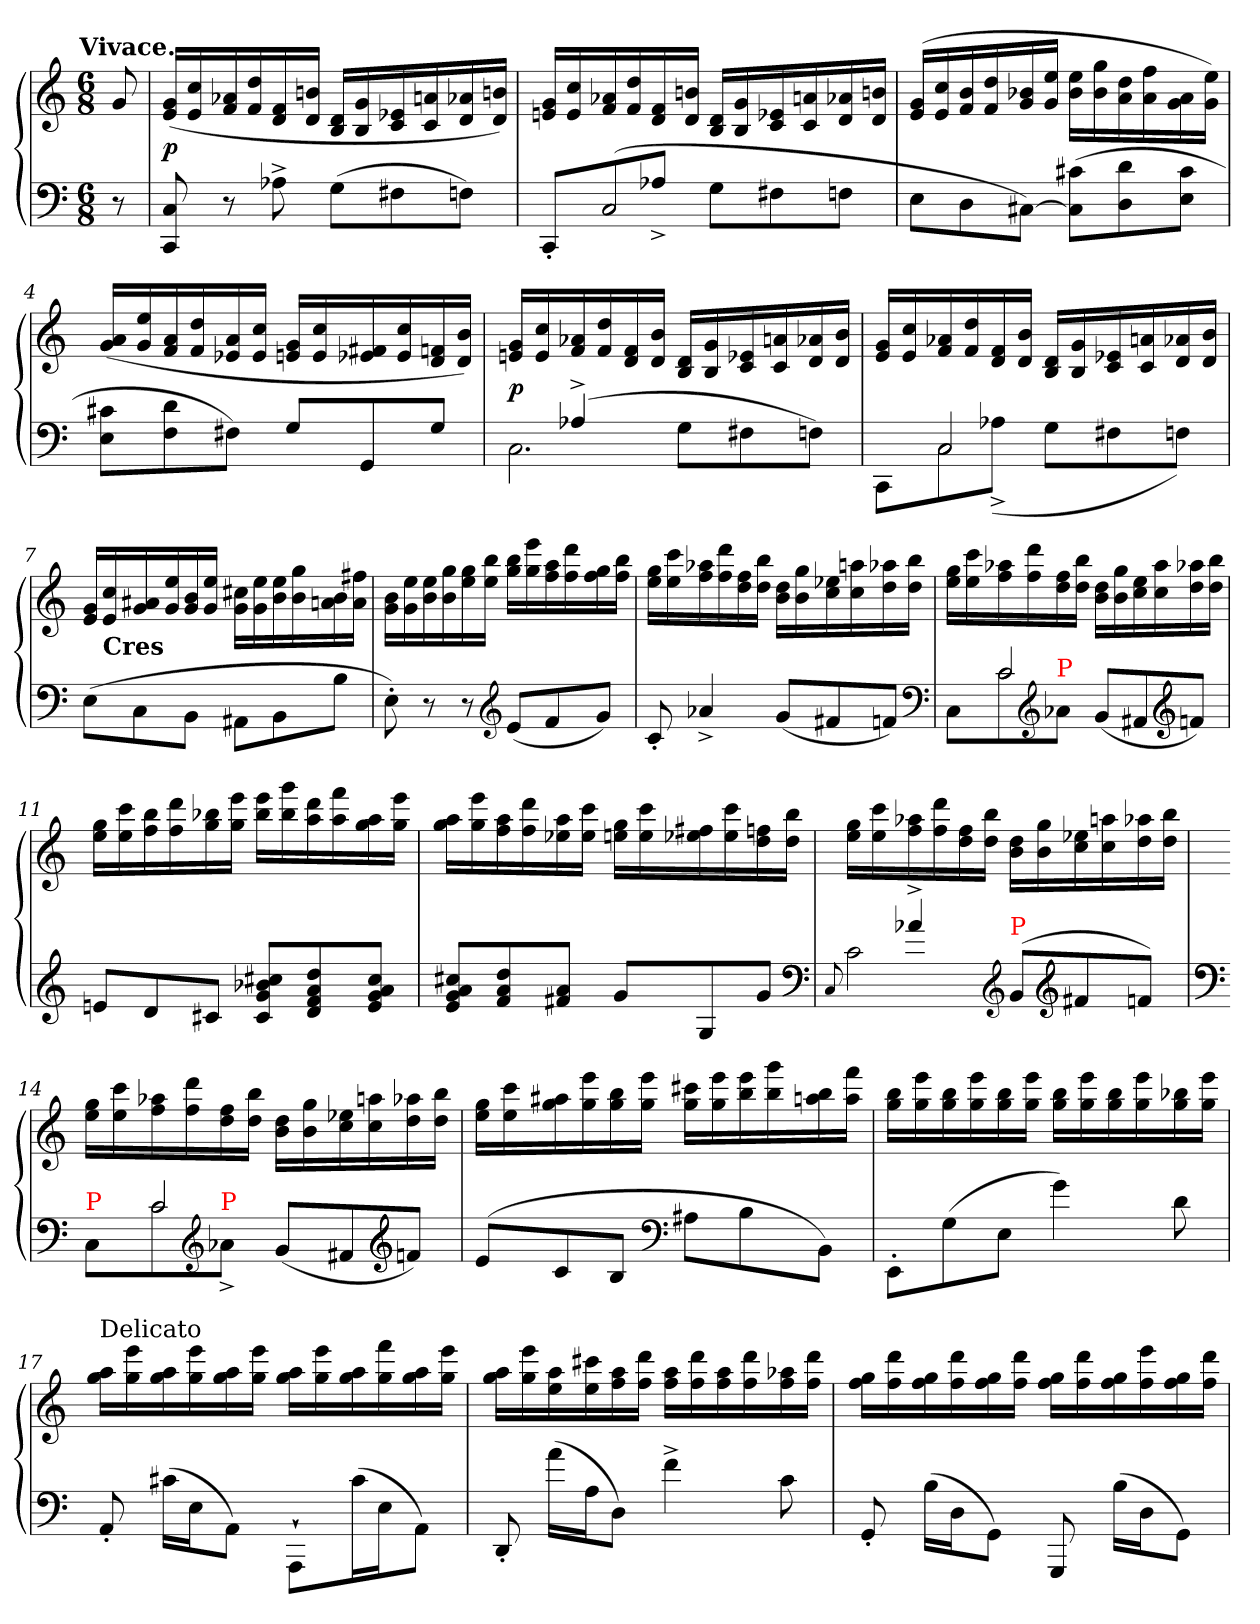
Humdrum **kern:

**kern	**kern	**dynam
*part1	*part1	*part1
*staff2	*staff1	*staff1/2
*clefF4	*clefG2	*
*k[]	*k[]	*
*C:	*C:	*
!!LO:TX:omd:t=Vivace.
*M6/8	*M6/8	*
*MM126	*MM126	*
=	=	=
8r	8g	.
=1	=1	=1
8C 8CC	(>16g 16eLL	p
.	16cc 16e	.
8r	16a-X 16f	.
.	16dd 16f	.
8A-X^	16f 16d	.
.	16bn 16dJJ	.
(>8GL	16d 16BLL	.
.	16g 16B	.
8F#X	16e-X 16c	.
.	16an 16c	.
8FnJ)	16a-X 16d	.
.	16bn 16dJJ)	.
=2	=2	=2
*^	*	*
8ryy	8CC'/	16g 16enLL	.
.	.	16cc 16e	.
!	!LO:N:vis=2	!	!
2C	(>8C	16a-X 16f	.
.	.	16dd 16f	.
.	8A-X^>J	16f 16d	.
.	.	16bn 16dJJ	.
.	8GL	16d 16BLL	.
.	.	16g 16B	.
.	8F#X	16e-X 16c	.
.	.	16an 16c	.
8ryy	8FnJ	16a-X 16d	.
.	.	16bn 16dJJ	.
*v	*v	*	*
=3	=3	=3
8EL	(>16g 16eLL	.
.	16cc 16e	.
8D	16b 16f	.
.	16dd 16f	.
[8C#XJ)	16b-X 16g	.
.	16ee 16gJJ	.
(>8c#X 8C#]L	16ee 16b-LL	.
.	16gg 16b-	.
8d 8D	16dd 16a	.
.	16ff 16a	.
8c# 8EJ	16a 16g	.
.	16ee 16gJJ)	.
=4	=4	=4
8c#X 8EL	(>16a 16gLL	.
.	16ee 16g	.
8d 8F	16a 16f	.
.	16dd 16f	.
8F#XJ)	16a 16e-X	.
.	16cc 16e-JJ	.
8GL	16g 16enLL	.
.	16cc 16e	.
8GG	16f#X 16e-X	.
.	16cc 16e-	.
8GJ	16fn 16d	.
.	16b 16dJJ)	.
=5	=5	=5
*^	*	*
8ryy	2.C	16g 16enLL	p
.	.	16cc 16e	.
(>4A-X^	.	16a-X 16f	.
.	.	16dd 16f	.
.	.	16f 16d	.
.	.	16b 16dJJ	.
8G\L	.	16d 16BLL	.
.	.	16g 16B	.
8F#X	.	16e-X 16c	.
.	.	16an 16c	.
8FnJ)	.	16a-X 16d	.
.	.	16b 16dJJ	.
=6	=6	=6	=6
8ryy	8CC	16g 16eLL	.
.	.	16cc 16e	.
!	!LO:N:vis=2	!	!
2C	8C	16a-X 16f	.
.	.	16dd 16f	.
.	(>8A-X^>J	16f 16d	.
.	.	16b 16dJJ	.
.	8GL	16d 16BLL	.
.	.	16g 16B	.
.	8F#X	16e-X 16c	.
.	.	16an 16c	.
8ryy	8FnJ)	16a-X 16d	.
.	.	16b 16dJJ	.
*v	*v	*	*
=7	=7	=7
(>8E\L	16g 16eLL	.
!	!LO:TX:c:B:t=Cres	!
.	16cc 16e	.
8C	16a#X 16g	.
.	16ee 16g	.
8BBJ	16b 16g	.
.	16ee 16gJJ	.
8AA#XL	16cc#X 16gLL	.
.	16ee 16g	.
8BB	16ee 16b	.
.	16gg 16b	.
8BJ	16b 16an	.
.	16ff#X 16aJJ	.
=8	=8	=8
8E')	16b 16gLL	.
.	16ee 16g	.
8r	16ee 16b	.
.	16gg 16b	.
8r	16gg 16ee	.
.	16bb 16eeJJ	.
*clefG2	*	*
(<8eL	16bb 16ggLL	.
.	16eee 16gg	.
8f	16aa 16ff	.
.	16ddd 16ff	.
8gJ)	16gg 16ff	.
.	16bb 16ffJJ	.
=9	=9	=9
8c'	16gg 16eeLL	.
.	16ccc 16ee	.
4a-X^<	16aa-X 16ff	.
.	16ddd 16ff	.
.	16ff 16dd	.
.	16bb 16ddJJ	.
(<8gL	16dd 16bLL	.
.	16gg 16b	.
8f#X	16ee-X 16cc	.
.	16aan 16cc	.
8fnJ)	16aa-X 16dd	.
.	16bb 16ddJJ	.
*clefF4	*	*
=10	=10	=10
*^	*	*
8ryy	8CL	16gg 16eeLL	.
.	.	16ccc 16ee	.
!	!LO:N:vis=2	!	!
2c	8c	16aa-X 16ff	.
.	.	16ddd 16ff	.
*clefG2	*	*	*
!	!LO:TX:a:color=red:t=P	!	!
.	8a-XJ	16ff 16dd	.
.	.	16bb 16ddJJ	.
.	(<8g/L	16dd 16bLL	.
.	.	16gg 16b	.
.	8f#X	16ee 16cc	.
.	.	16aa- 16cc	.
*clefG2	*	*	*
8ryy	8fnJ)	16aa-X 16dd	.
.	.	16bb 16ddJJ	.
*v	*v	*	*
=11	=11	=11
8enL	16gg 16eeLL	.
.	16ccc 16ee	.
8d	16bb 16ff	.
.	16ddd 16ff	.
8c#XJ	16bb-X 16gg	.
.	16eee 16ggJJ	.
8cc#X 8b-X 8g 8c#L	16eee 16bb-LL	.
.	16ggg 16bb-	.
8dd 8a 8f 8d	16ddd 16aa	.
.	16fff 16aa	.
8cc# 8a 8g 8eJ	16aa 16gg	.
.	16eee 16ggJJ	.
=12	=12	=12
*^	*	*
8cc#X 8a 8g 8eL	4.ryy	16aa 16ggLL	.
.	.	16eee 16gg	.
8dd 8a 8f	.	16aa 16ff	.
.	.	16ddd 16ff	.
8a 8f#XJ	.	16aa 16ee-X	.
.	.	16ccc 16ee-JJ	.
8gL	8ryy	16gg 16eenLL	.
.	.	16ccc 16ee	.
8G	4Gyy	16ff#X 16ee-X	.
.	.	16ccc 16ee-	.
8gJ	.	16ffn 16dd	.
.	.	16bb 16ddJJ	.
*clefF4	*	*	*
=13	=13	=13	=13
.	8qqC/	.	.
8ryy	2c	16gg 16eeLL	.
.	.	16ccc 16ee	.
4a-X^<	.	16aa-X 16ff	.
.	.	16ddd 16ff	.
.	.	16ff 16dd	.
.	.	16bb 16ddJJ	.
*clefG2	*	*	*
!LO:TX:a:color=red:t=P	!	!	!
(<8gL	.	16dd 16bLL	.
.	.	16gg 16b	.
*clefG2	*	*	*
8f#X	4ryy	16ee-X 16cc	.
.	.	16aan 16cc	.
8fnJ)	.	16aa-X 16dd	.
.	.	16bb 16ddJJ	.
=14	=14	=14	=14
*clefF4	*	*	*
!LO:TX:a:color=red:t=P	!	!	!
8ryy	8CL	16gg 16eeLL	.
.	.	16ccc 16ee	.
!	!LO:N:vis=2	!	!
2c	8c	16aa-X 16ff	.
.	.	16ddd 16ff	.
*clefG2	*	*	*
!	!LO:TX:a:color=red:t=P	!	!
.	8a-X^>J	16ff 16dd	.
.	.	16bb 16ddJJ	.
.	(<8g/L	16dd 16bLL	.
.	.	16gg 16b	.
.	8f#X	16ee-X 16cc	.
.	.	16aan 16cc	.
*clefG2	*	*	*
8ryy	8fnJ)	16aa-X 16dd	.
.	.	16bb 16ddJJ	.
*v	*v	*	*
=15	=15	=15
(>8eL	16gg 16eeLL	.
.	16ccc 16ee	.
8c	16aa#X 16gg	.
.	16eee 16gg	.
8BJ	16bb 16gg	.
.	16eee 16ggJJ	.
*clefF4	*	*
8A#XL	16ccc#X 16ggLL	.
.	16eee 16gg	.
8B	16eee 16bb	.
.	16ggg 16bb	.
8BBJ)	16bb 16aan	.
.	16fff 16aaJJ	.
=16	=16	=16
8EE'L	16bb 16ggLL	.
.	16eee 16gg	.
(>8G\	16bb 16gg	.
.	16eee 16gg	.
8EJ	16bb 16gg	.
.	16eee 16ggJJ	.
4g)	16bb 16ggLL	.
.	16eee 16gg	.
.	16bb 16gg	.
.	16eee 16gg	.
8d	16bb-X 16gg	.
.	16eee 16ggJJ	.
=17	=17	=17
!	!LO:TX:a:t=Delicato	!
8AA'	16aa 16ggLL	.
.	16eee 16gg	.
(>16c#XLL	16aa 16gg	.
16EJ	16eee 16gg	.
8AAJ)	16aa 16gg	.
.	16eee 16ggJJ	.
8AAA`\L	16aa 16ggLL	.
.	16eee 16gg	.
(>16c#L	16aa 16gg	.
16EJ	16fff 16gg	.
8AAJ)	16aa 16gg	.
.	16eee 16ggJJ	.
=18	=18	=18
8DD'	16aa 16ggLL	.
.	16eee 16gg	.
(>16aLL	16aa 16ee	.
16AJ	16ccc#X 16ee	.
8DJ)	16aa 16ff	.
.	16ddd 16ffJJ	.
4f^<	16aa 16ffLL	.
.	16ddd 16ff	.
.	16aa 16ff	.
.	16ddd 16ff	.
8c	16aa-X 16ff	.
.	16ddd 16ffJJ	.
=19	=19	=19
8GG'	16gg 16ffLL	.
.	16ddd 16ff	.
(>16BLL	16gg 16ff	.
16DJ	16ddd 16ff	.
8GGJ)	16gg 16ff	.
.	16ddd 16ffJJ	.
8GGG	16gg 16ffLL	.
.	16ddd 16ff	.
(>16BLL	16gg 16ff	.
16DJ	16eee 16ff	.
8GGJ)	16gg 16ff	.
.	16ddd 16ffJJ	.
=	=	=
*-	*-	*-
